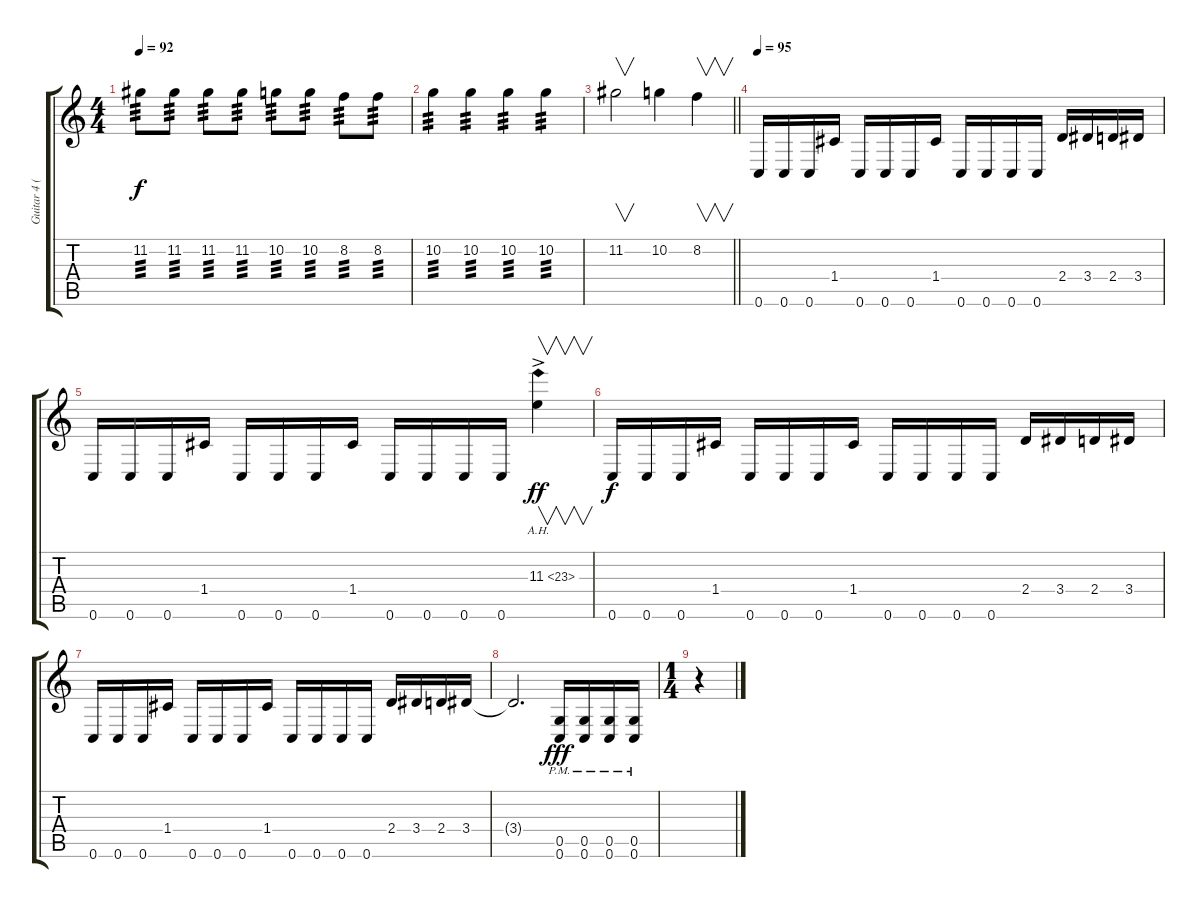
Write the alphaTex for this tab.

\track ("Guitar 4 (Distorted- Padget)" "Guitar 4 (") {instrument distortionguitar}
\staff {score tabs}
\tuning (D4 A3 F3 C3 G2 C2) {hide}
\ts (4 4)
\tempo 92
\clef g2
\ks c
11.2.8{tp 3 dy f} 11.2.8{tp 3} 11.2.8{tp 3} 11.2.8{tp 3} 10.2.8{tp 3} 10.2.8{tp 3} 8.2.8{tp 3} 8.2.8{tp 3} |
10.2.4{tp 3} 10.2.4{tp 3} 10.2.4{tp 3} 10.2.4{tp 3} |
\barLineRight lightlight
11.2.2{v} 10.2.4 8.2.4{v} |
\tempo 95
0.6.16 0.6.16 0.6.16 1.4.16 0.6.16 0.6.16 0.6.16 1.4.16 0.6.16 0.6.16 0.6.16 0.6.16 2.4.16 3.4.16 2.4.16 3.4.16 |
0.6.16 0.6.16 0.6.16 1.4.16 0.6.16 0.6.16 0.6.16 1.4.16 0.6.16 0.6.16 0.6.16 0.6.16 11.3{ah 12 ac}.4{v dy ff} |
0.6.16{dy f} 0.6.16 0.6.16 1.4.16 0.6.16 0.6.16 0.6.16 1.4.16 0.6.16 0.6.16 0.6.16 0.6.16 2.4.16 3.4.16 2.4.16 3.4.16 |
0.6.16 0.6.16 0.6.16 1.4.16 0.6.16 0.6.16 0.6.16 1.4.16 0.6.16 0.6.16 0.6.16 0.6.16 2.4.16 3.4.16 2.4.16 3.4.16 |
3.4{t}.2{d} (0.5{pm} 0.6{pm}).16{dy fff} (0.5{pm} 0.6{pm}).16 (0.5{pm} 0.6{pm}).16 (0.5{pm} 0.6{pm}).16 |
\ts (1 4)
r.4
